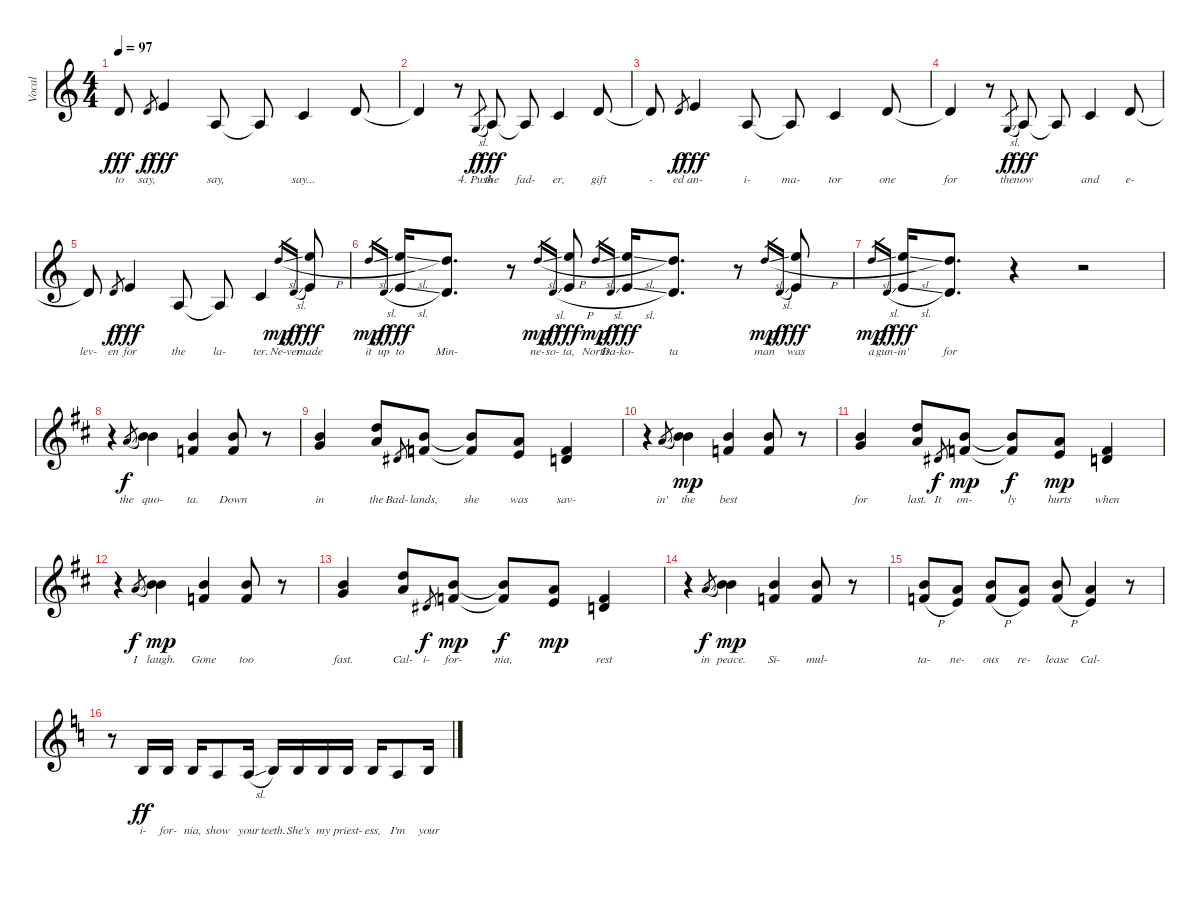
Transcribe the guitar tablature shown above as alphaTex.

\track ("Vocal" "Vocal") {instrument lead6voice}
\staff {score}
\tuning (E4 B3 G3 D3 A2 E2 B1) {hide}
\ts (4 4)
\tempo 97
\clef g2
\ks aminor
7.3{t}.8{lyrics (0 "to") lyrics (1 "") lyrics (2 "") lyrics (3 "") lyrics (4 "") dy fff} 7.3.8{lyrics (0 "say,") lyrics (1 "") lyrics (2 "") lyrics (3 "") lyrics (4 "") gr dy f} 9.3.4{lyrics (0 " ") lyrics (1 "") lyrics (2 "") lyrics (3 "") lyrics (4 "") dy fff} 7.4.8{lyrics (0 "say,") lyrics (1 "") lyrics (2 "") lyrics (3 "") lyrics (4 "")} 7.4{t}.8{lyrics (0 " ") lyrics (1 "") lyrics (2 "") lyrics (3 "") lyrics (4 "")} 5.3.4{lyrics (0 "say...") lyrics (1 "") lyrics (2 "") lyrics (3 "") lyrics (4 "")} 7.3.8{lyrics (0 " ") lyrics (1 "") lyrics (2 "") lyrics (3 "") lyrics (4 "")} |
7.3{t}.4{lyrics (0 "") lyrics (1 "") lyrics (2 "") lyrics (3 "") lyrics (4 "")} r.8 5.4{sl}.8{lyrics (0 "4. Push") lyrics (1 "") lyrics (2 "") lyrics (3 "") lyrics (4 "") gr dy f} 7.4.8{lyrics (0 "the") lyrics (1 "") lyrics (2 "") lyrics (3 "") lyrics (4 "") dy fff} 7.4{t}.8{lyrics (0 "fad-") lyrics (1 "") lyrics (2 "") lyrics (3 "") lyrics (4 "")} 5.3.4{lyrics (0 "er,") lyrics (1 "") lyrics (2 "") lyrics (3 "") lyrics (4 "")} 7.3.8{lyrics (0 "gift") lyrics (1 "") lyrics (2 "") lyrics (3 "") lyrics (4 "")} |
7.3{t}.8{lyrics (0 "-") lyrics (1 "") lyrics (2 "") lyrics (3 "") lyrics (4 "")} 7.3.8{lyrics (0 "ed") lyrics (1 "") lyrics (2 "") lyrics (3 "") lyrics (4 "") gr dy f} 9.3.4{lyrics (0 "an-") lyrics (1 "") lyrics (2 "") lyrics (3 "") lyrics (4 "") dy fff} 7.4.8{lyrics (0 "i-") lyrics (1 "") lyrics (2 "") lyrics (3 "") lyrics (4 "")} 7.4{t}.8{lyrics (0 "ma-") lyrics (1 "") lyrics (2 "") lyrics (3 "") lyrics (4 "")} 5.3.4{lyrics (0 "tor") lyrics (1 "") lyrics (2 "") lyrics (3 "") lyrics (4 "")} 7.3.8{lyrics (0 "one") lyrics (1 "") lyrics (2 "") lyrics (3 "") lyrics (4 "")} |
7.3{t}.4{lyrics (0 "for") lyrics (1 "") lyrics (2 "") lyrics (3 "") lyrics (4 "")} r.8 5.4{sl}.8{lyrics (0 "the") lyrics (1 "") lyrics (2 "") lyrics (3 "") lyrics (4 "") gr dy f} 7.4.8{lyrics (0 "now") lyrics (1 "") lyrics (2 "") lyrics (3 "") lyrics (4 "") dy fff} 7.4{t}.8{lyrics (0 " ") lyrics (1 "") lyrics (2 "") lyrics (3 "") lyrics (4 "")} 5.3.4{lyrics (0 "and") lyrics (1 "") lyrics (2 "") lyrics (3 "") lyrics (4 "")} 7.3.8{lyrics (0 "e-") lyrics (1 "") lyrics (2 "") lyrics (3 "") lyrics (4 "")} |
7.3{t}.8{lyrics (0 "lev-") lyrics (1 "") lyrics (2 "") lyrics (3 "") lyrics (4 "")} 7.3.8{lyrics (0 "en") lyrics (1 "") lyrics (2 "") lyrics (3 "") lyrics (4 "") gr dy f} 9.3.4{lyrics (0 "for") lyrics (1 "") lyrics (2 "") lyrics (3 "") lyrics (4 "") dy fff} 7.4.8{lyrics (0 "the") lyrics (1 "") lyrics (2 "") lyrics (3 "") lyrics (4 "")} 7.4{t}.8{lyrics (0 "la-") lyrics (1 "") lyrics (2 "") lyrics (3 "") lyrics (4 "")} 5.3.4{lyrics (0 "ter.") lyrics (1 "") lyrics (2 "") lyrics (3 "") lyrics (4 "")} 10.1{sl}.16{lyrics (0 "Ne-") lyrics (1 "") lyrics (2 "") lyrics (3 "") lyrics (4 "") gr dy mp} 7.3{sl}.16{lyrics (0 "ver") lyrics (1 "") lyrics (2 "") lyrics (3 "") lyrics (4 "") gr dy f} (12.1{h} 9.3).8{lyrics (0 "made") lyrics (1 "") lyrics (2 "") lyrics (3 "") lyrics (4 "") dy fff} |
10.1{sl}.16{lyrics (0 "it") lyrics (1 "") lyrics (2 "") lyrics (3 "") lyrics (4 "") gr dy mp} 7.3{sl}.16{lyrics (0 "up") lyrics (1 "") lyrics (2 "") lyrics (3 "") lyrics (4 "") gr dy f} (12.1{sl} 9.3{sl}).16{lyrics (0 "to") lyrics (1 "") lyrics (2 "") lyrics (3 "") lyrics (4 "") dy fff} (10.1 7.3).8{d lyrics (0 "Min-") lyrics (1 "") lyrics (2 "") lyrics (3 "") lyrics (4 "")} r.8 10.1{sl}.16{lyrics (0 "ne-") lyrics (1 "") lyrics (2 "") lyrics (3 "") lyrics (4 "") gr dy mp} 7.3{sl}.16{lyrics (0 "so-") lyrics (1 "") lyrics (2 "") lyrics (3 "") lyrics (4 "") gr dy f} (12.1{h} 9.3{h}).8{lyrics (0 "ta,") lyrics (1 "") lyrics (2 "") lyrics (3 "") lyrics (4 "") dy fff} 10.1{sl}.16{lyrics (0 "North") lyrics (1 "") lyrics (2 "") lyrics (3 "") lyrics (4 "") gr dy mp} 7.3{sl}.16{lyrics (0 "Da-") lyrics (1 "") lyrics (2 "") lyrics (3 "") lyrics (4 "") gr dy f} (12.1{sl} 9.3{sl}).16{lyrics (0 "ko-") lyrics (1 "") lyrics (2 "") lyrics (3 "") lyrics (4 "") dy fff} (10.1 7.3).8{d lyrics (0 "ta") lyrics (1 "") lyrics (2 "") lyrics (3 "") lyrics (4 "")} r.8 10.1{sl}.16{lyrics (0 "man") lyrics (1 "") lyrics (2 "") lyrics (3 "") lyrics (4 "") gr dy mp} 7.3{sl}.16{lyrics (0 " ") lyrics (1 "") lyrics (2 "") lyrics (3 "") lyrics (4 "") gr dy f} (12.1{h} 9.3).8{lyrics (0 "was") lyrics (1 "") lyrics (2 "") lyrics (3 "") lyrics (4 "") dy fff} |
10.1{sl}.16{lyrics (0 "a") lyrics (1 "") lyrics (2 "") lyrics (3 "") lyrics (4 "") gr dy mp} 7.3{sl}.16{lyrics (0 "gun-") lyrics (1 "") lyrics (2 "") lyrics (3 "") lyrics (4 "") gr dy f} (12.1{sl} 9.3{sl}).16{lyrics (0 "in'") lyrics (1 "") lyrics (2 "") lyrics (3 "") lyrics (4 "") dy fff} (10.1 7.3).8{d lyrics (0 "for") lyrics (1 "") lyrics (2 "") lyrics (3 "") lyrics (4 "")} r.4 r.2 |
\ks bminor
r.4 5.1{sl}.8{lyrics (0 "the") lyrics (1 "") lyrics (2 "") lyrics (3 "") lyrics (4 "") gr dy f} (7.1 12.2).4{lyrics (0 "quo-") lyrics (1 "") lyrics (2 "") lyrics (3 "") lyrics (4 "")} (7.1 6.2).4{lyrics (0 "ta.") lyrics (1 "") lyrics (2 "") lyrics (3 "") lyrics (4 "")} (1.1 12.2).8{lyrics (0 "Down") lyrics (1 "") lyrics (2 "") lyrics (3 "") lyrics (4 "")} r.8 |
(3.1 12.2).4{lyrics (0 "in") lyrics (1 "") lyrics (2 "") lyrics (3 "") lyrics (4 "")} (5.1 15.2).8{lyrics (0 "the") lyrics (1 "") lyrics (2 "") lyrics (3 "") lyrics (4 "")} 4.2.8{lyrics (0 "Bad-") lyrics (1 "") lyrics (2 "") lyrics (3 "") lyrics (4 "") gr} (6.2 16.3).8{lyrics (0 "lands,") lyrics (1 "") lyrics (2 "") lyrics (3 "") lyrics (4 "")} (6.2{t} 16.3{t}).8{lyrics (0 "she") lyrics (1 "") lyrics (2 "") lyrics (3 "") lyrics (4 "")} (0.1 10.2).8{lyrics (0 "was") lyrics (1 "") lyrics (2 "") lyrics (3 "") lyrics (4 "")} (1.1 3.2).4{lyrics (0 "sav-") lyrics (1 "") lyrics (2 "") lyrics (3 "") lyrics (4 "")} |
r.4 5.1{sl}.8{lyrics (0 "in'") lyrics (1 "") lyrics (2 "") lyrics (3 "") lyrics (4 "") gr} (7.1 12.2).4{lyrics (0 "the") lyrics (1 "") lyrics (2 "") lyrics (3 "") lyrics (4 "") dy mp} (7.1 6.2).4{lyrics (0 "best") lyrics (1 "") lyrics (2 "") lyrics (3 "") lyrics (4 "")} (7.1 6.2).8{lyrics (0 " ") lyrics (1 "") lyrics (2 "") lyrics (3 "") lyrics (4 "")} r.8 |
(7.1 8.2).4{lyrics (0 "for") lyrics (1 "") lyrics (2 "") lyrics (3 "") lyrics (4 "")} (10.1 10.2).8{lyrics (0 "last.") lyrics (1 "") lyrics (2 "") lyrics (3 "") lyrics (4 "")} 4.2.8{lyrics (0 "It") lyrics (1 "") lyrics (2 "") lyrics (3 "") lyrics (4 "") gr dy f} (7.1 6.2).8{lyrics (0 "on-") lyrics (1 "") lyrics (2 "") lyrics (3 "") lyrics (4 "") dy mp} (7.1{t} 6.2{t}).8{lyrics (0 "ly") lyrics (1 "") lyrics (2 "") lyrics (3 "") lyrics (4 "") dy f} (5.1 5.2).8{lyrics (0 "hurts") lyrics (1 "") lyrics (2 "") lyrics (3 "") lyrics (4 "") dy mp} (1.1 3.2).4{lyrics (0 "when") lyrics (1 "") lyrics (2 "") lyrics (3 "") lyrics (4 "")} |
r.4 5.1{sl}.8{lyrics (0 "I") lyrics (1 "") lyrics (2 "") lyrics (3 "") lyrics (4 "") gr dy f} (7.1 12.2).4{lyrics (0 "laugh.") lyrics (1 "") lyrics (2 "") lyrics (3 "") lyrics (4 "") dy mp} (7.1 6.2).4{lyrics (0 "Gone") lyrics (1 "") lyrics (2 "") lyrics (3 "") lyrics (4 "")} (7.1 6.2).8{lyrics (0 "too") lyrics (1 "") lyrics (2 "") lyrics (3 "") lyrics (4 "")} r.8 |
(7.1 8.2).4{lyrics (0 "fast.") lyrics (1 "") lyrics (2 "") lyrics (3 "") lyrics (4 "")} (10.1 10.2).8{lyrics (0 "Cal-") lyrics (1 "") lyrics (2 "") lyrics (3 "") lyrics (4 "")} 4.2.8{lyrics (0 "i-") lyrics (1 "") lyrics (2 "") lyrics (3 "") lyrics (4 "") gr dy f} (7.1 6.2).8{lyrics (0 "for-") lyrics (1 "") lyrics (2 "") lyrics (3 "") lyrics (4 "") dy mp} (7.1{t} 6.2{t}).8{lyrics (0 "nia,") lyrics (1 "") lyrics (2 "") lyrics (3 "") lyrics (4 "") dy f} (5.1 5.2).8{lyrics (0 "") lyrics (1 "") lyrics (2 "") lyrics (3 "") lyrics (4 "") dy mp} (1.1 3.2).4{lyrics (0 "rest") lyrics (1 "") lyrics (2 "") lyrics (3 "") lyrics (4 "")} |
r.4 5.1{sl}.8{lyrics (0 "in") lyrics (1 "") lyrics (2 "") lyrics (3 "") lyrics (4 "") gr dy f} (7.1 12.2).4{lyrics (0 "peace.") lyrics (1 "") lyrics (2 "") lyrics (3 "") lyrics (4 "") dy mp} (7.1 6.2).4{lyrics (0 "Si-") lyrics (1 "") lyrics (2 "") lyrics (3 "") lyrics (4 "")} (7.1 6.2).8{lyrics (0 "mul-") lyrics (1 "") lyrics (2 "") lyrics (3 "") lyrics (4 "")} r.8 |
(7.1{h} 6.2{h}).8{lyrics (0 "ta-") lyrics (1 "") lyrics (2 "") lyrics (3 "") lyrics (4 "")} (5.1 5.2).8{lyrics (0 "ne-") lyrics (1 "") lyrics (2 "") lyrics (3 "") lyrics (4 "")} (7.1{h} 6.2{h}).8{lyrics (0 "ous") lyrics (1 "") lyrics (2 "") lyrics (3 "") lyrics (4 "")} (5.1 5.2).8{lyrics (0 "re-") lyrics (1 "") lyrics (2 "") lyrics (3 "") lyrics (4 "")} (7.1{h} 6.2{h}).8{lyrics (0 "lease") lyrics (1 "") lyrics (2 "") lyrics (3 "") lyrics (4 "")} (5.1 5.2).4{lyrics (0 "Cal-") lyrics (1 "") lyrics (2 "") lyrics (3 "") lyrics (4 "")} r.8 |
\ks aminor
r.8 9.4.16{lyrics (0 "i-") lyrics (1 "") lyrics (2 "") lyrics (3 "") lyrics (4 "") dy ff} 9.4.16{lyrics (0 "for-") lyrics (1 "") lyrics (2 "") lyrics (3 "") lyrics (4 "")} 9.4.16{lyrics (0 "nia,") lyrics (1 "") lyrics (2 "") lyrics (3 "") lyrics (4 "")} 7.4.8{lyrics (0 "show") lyrics (1 "") lyrics (2 "") lyrics (3 "") lyrics (4 "")} 7.4{sl}.16{lyrics (0 "your") lyrics (1 "") lyrics (2 "") lyrics (3 "") lyrics (4 "")} 9.4.16{lyrics (0 "teeth.") lyrics (1 "") lyrics (2 "") lyrics (3 "") lyrics (4 "")} 9.4.16{lyrics (0 "She's") lyrics (1 "") lyrics (2 "") lyrics (3 "") lyrics (4 "")} 9.4.16{lyrics (0 "my") lyrics (1 "") lyrics (2 "") lyrics (3 "") lyrics (4 "")} 9.4.16{lyrics (0 "priest-") lyrics (1 "") lyrics (2 "") lyrics (3 "") lyrics (4 "")} 9.4.16{lyrics (0 "ess,") lyrics (1 "") lyrics (2 "") lyrics (3 "") lyrics (4 "")} 7.4.8{lyrics (0 "I'm") lyrics (1 "") lyrics (2 "") lyrics (3 "") lyrics (4 "")} 9.4.16{lyrics (0 "your") lyrics (1 "") lyrics (2 "") lyrics (3 "") lyrics (4 "")}
